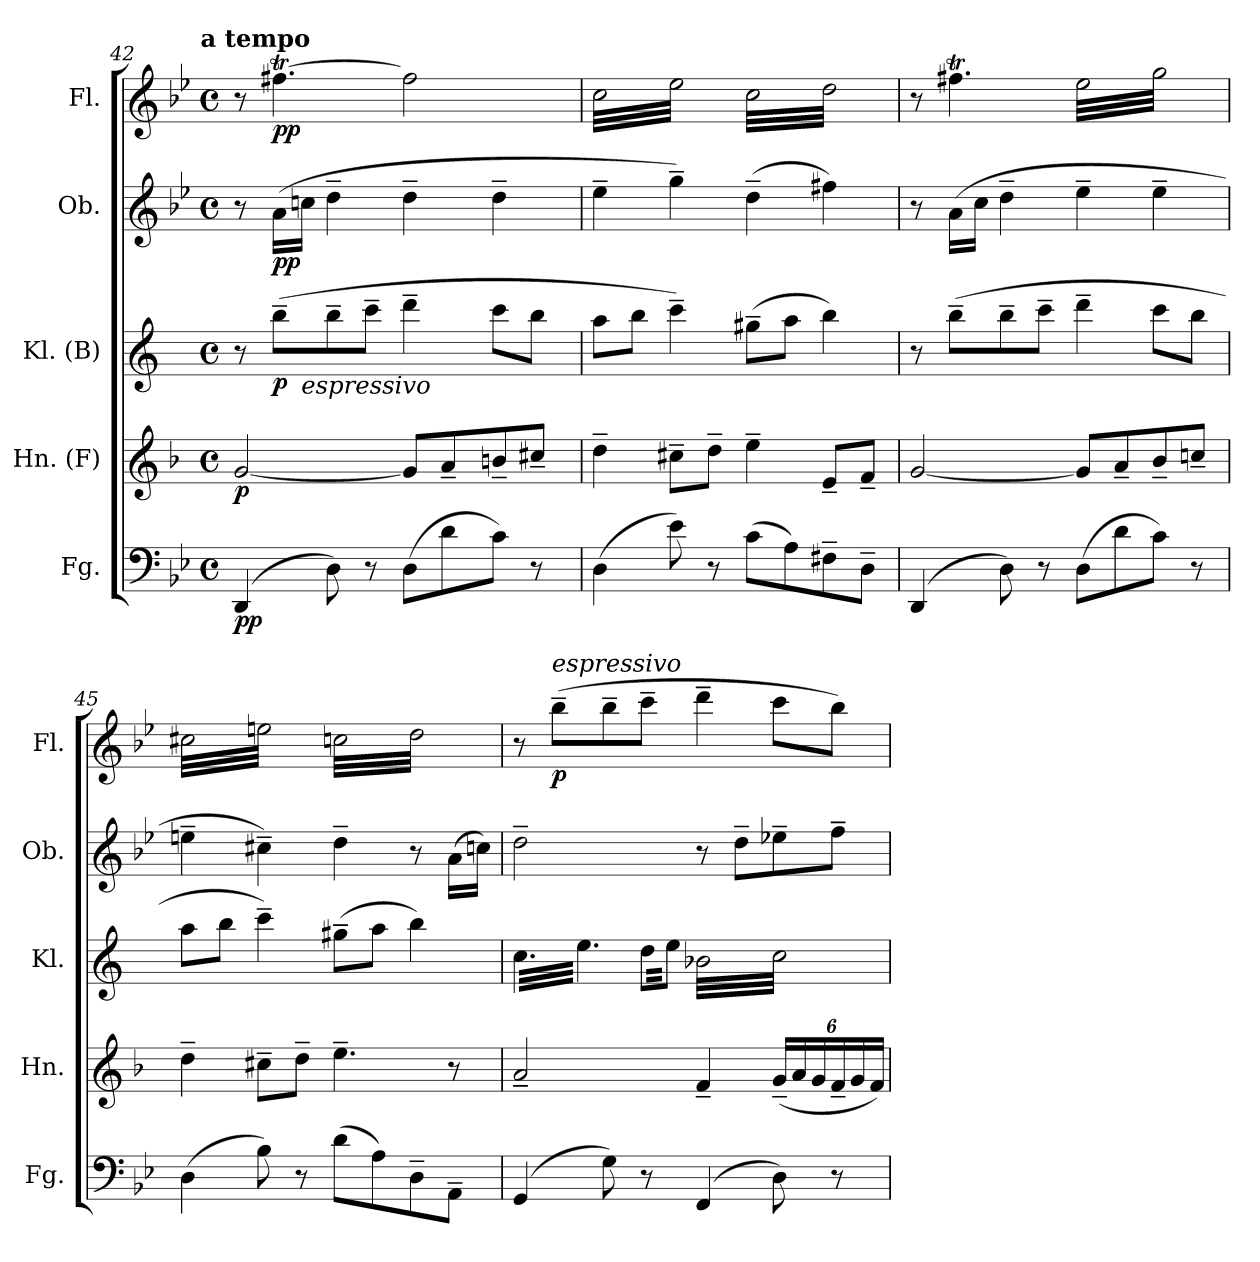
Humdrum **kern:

**kern	**dynam	**kern	**dynam	**kern	**dynam	**kern	**dynam	**kern	**dynam
*part5	*part5	*part4	*part4	*part3	*part3	*part2	*part2	*part1	*part1
*staff5	*staff5	*staff4	*staff4	*staff3	*staff3	*staff2	*staff2	*staff1	*staff1
*I"Fg.	*	*I"Hn. (F)	*	*I"Kl. (B)	*	*I"Ob.	*	*I"Fl.	*
*I'Fg.	*	*I'Hn.	*	*I'Kl.	*	*I'Ob.	*	*I'Fl.	*
*clefF4	*	*clefG2	*	*clefG2	*	*clefG2	*	*clefG2	*
*	*	*ITrd4c7	*	*ITrd1c2	*	*	*	*	*
*k[b-e-]	*	*k[b-e-]	*	*k[b-e-]	*	*k[b-e-]	*	*k[b-e-]	*
!!LO:TX:omd:t=a tempo
*M4/4	*	*M4/4	*	*M4/4	*	*M4/4	*	*M4/4	*
*met(c)	*	*met(c)	*	*met(c)	*	*met(c)	*	*met(c)	*
*MM120	*	*MM120	*	*MM120	*	*MM120	*	*MM120	*
=42	=42	=42	=42	=42	=42	=42	=42	=42	=42
!	!LO:DY:b	!	!LO:DY:b	!	!	!	!	!	!
*	*	*	*	*^	*	*	*	*	*
(>4DD/	pp	[2c/	p	8r	8.ryy	.	8r	.	8r	.
!	!	!	!	!	!	!LO:DY:b	!	!LO:DY:b	!	!LO:DY:b
.	.	.	.	(>8aa~\L	.	p	(>16a\LL	pp	[4.ff#Xt\	pp
!	!	!	!	!	!LO:TX:b:i:t=espressivo	!	!	!	!	!
.	.	.	.	.	2ryy	.	16ccn\JJ	.	.	.
8D\)	.	.	.	8aa~\	.	.	4dd~\	.	.	.
8r	.	.	.	8bb-~\J	.	.	.	.	.	.
(>8D\L	.	8c/L]	.	4ccc~\	.	.	4dd~\	.	2ff#\]	.
8d\	.	8d~/	.	.	.	.	.	.	.	.
.	.	.	.	.	4ryy	.	.	.	.	.
8c\J)	.	8en~/	.	8bb-\L	.	.	4dd~\	.	.	.
8r	.	8f#X~/J	.	8aa\J	.	.	.	.	.	.
.	.	.	.	.	16ryy	.	.	.	.	.
*	*	*	*	*v	*v	*	*	*	*	*
=43	=43	=43	=43	=43	=43	=43	=43	=43	=43
*	*	*	*	*	*	*	*	*tremolo	*
(>4D\	.	4g~\	.	8gg\L	.	4ee-~\	.	(>32cc\LLL	.
.	.	.	.	.	.	.	.	32ee-\)	.
.	.	.	.	.	.	.	.	32cc\	.
.	.	.	.	.	.	.	.	32ee-\)	.
.	.	.	.	8aa\J	.	.	.	32cc\	.
.	.	.	.	.	.	.	.	32ee-\)	.
.	.	.	.	.	.	.	.	32cc\	.
.	.	.	.	.	.	.	.	32ee-\)	.
8e-\)	.	8f#X~\L	.	4bb-~\)	.	4gg~\)	.	32cc\	.
.	.	.	.	.	.	.	.	32ee-\)	.
.	.	.	.	.	.	.	.	32cc\	.
.	.	.	.	.	.	.	.	32ee-\)	.
8r	.	8g~\J	.	.	.	.	.	32cc\	.
.	.	.	.	.	.	.	.	32ee-\)	.
.	.	.	.	.	.	.	.	32cc\	.
.	.	.	.	.	.	.	.	32ee-\)JJJ	.
(>8c\L	.	4a~\	.	(>8ff#X~\L	.	(>4dd~\	.	(>32cc\LLL	.
.	.	.	.	.	.	.	.	32dd\)	.
.	.	.	.	.	.	.	.	32cc\	.
.	.	.	.	.	.	.	.	32dd\)	.
8A\)	.	.	.	8gg\J	.	.	.	32cc\	.
.	.	.	.	.	.	.	.	32dd\)	.
.	.	.	.	.	.	.	.	32cc\	.
.	.	.	.	.	.	.	.	32dd\)	.
8F#X~\	.	8A~/L	.	4aa\)	.	4ff#X\)	.	32cc\	.
.	.	.	.	.	.	.	.	32dd\)	.
.	.	.	.	.	.	.	.	32cc\	.
.	.	.	.	.	.	.	.	32dd\)	.
8D~\J	.	8B-~/J	.	.	.	.	.	32cc\	.
.	.	.	.	.	.	.	.	32dd\)	.
.	.	.	.	.	.	.	.	32cc\	.
.	.	.	.	.	.	.	.	32dd\)JJJ	.
*	*	*	*	*	*	*	*	*Xtremolo	*
=44	=44	=44	=44	=44	=44	=44	=44	=44	=44
(>4DD/	.	[2c/	.	8r	.	8r	.	8r	.
.	.	.	.	.	.	.	.	.	.
.	.	.	.	.	.	.	.	.	.
.	.	.	.	.	.	.	.	.	.
.	.	.	.	(>8aa~\L	.	(>16a\LL	.	4.ff#Xt\	.
.	.	.	.	.	.	.	.	.	.
.	.	.	.	.	.	16cc\JJ	.	.	.
.	.	.	.	.	.	.	.	.	.
8D\)	.	.	.	8aa~\	.	4dd~\	.	.	.
8r	.	.	.	8bb-~\J	.	.	.	.	.
*	*	*	*	*	*	*	*	*tremolo	*
(>8D\L	.	8c/L]	.	4ccc~\	.	4ee-~\	.	(>32ee-\LLL	.
.	.	.	.	.	.	.	.	32gg\)	.
.	.	.	.	.	.	.	.	32ee-\	.
.	.	.	.	.	.	.	.	32gg\)	.
8d\	.	8d~/	.	.	.	.	.	32ee-\	.
.	.	.	.	.	.	.	.	32gg\)	.
.	.	.	.	.	.	.	.	32ee-\	.
.	.	.	.	.	.	.	.	32gg\)	.
8c\J)	.	8e-~/	.	8bb-\L	.	4ee-~\	.	32ee-\	.
.	.	.	.	.	.	.	.	32gg\)	.
.	.	.	.	.	.	.	.	32ee-\	.
.	.	.	.	.	.	.	.	32gg\)	.
8r	.	8fn~/J	.	8aa\J	.	.	.	32ee-\	.
.	.	.	.	.	.	.	.	32gg\)	.
.	.	.	.	.	.	.	.	32ee-\	.
.	.	.	.	.	.	.	.	32gg\)JJJ	.
=45	=45	=45	=45	=45	=45	=45	=45	=45	=45
(>4D\	.	4g~\	.	8gg\L	.	4een~\	.	(>32cc#X\LLL	.
.	.	.	.	.	.	.	.	32een\)	.
.	.	.	.	.	.	.	.	32cc#X\	.
.	.	.	.	.	.	.	.	32een\)	.
.	.	.	.	8aa\J	.	.	.	32cc#X\	.
.	.	.	.	.	.	.	.	32een\)	.
.	.	.	.	.	.	.	.	32cc#X\	.
.	.	.	.	.	.	.	.	32een\)	.
8B-\)	.	8f#X~\L	.	4bb-~\)	.	4cc#X~\)	.	32cc#X\	.
.	.	.	.	.	.	.	.	32een\)	.
.	.	.	.	.	.	.	.	32cc#X\	.
.	.	.	.	.	.	.	.	32een\)	.
8r	.	8g~\J	.	.	.	.	.	32cc#X\	.
.	.	.	.	.	.	.	.	32een\)	.
.	.	.	.	.	.	.	.	32cc#X\	.
.	.	.	.	.	.	.	.	32een\)JJJ	.
(>8d\L	.	4.a~\	.	(>8ff#X~\L	.	4dd~\	.	(>32ccn\LLL	.
.	.	.	.	.	.	.	.	32dd\)	.
.	.	.	.	.	.	.	.	32ccn\	.
.	.	.	.	.	.	.	.	32dd\)	.
8A\)	.	.	.	8gg\J	.	.	.	32ccn\	.
.	.	.	.	.	.	.	.	32dd\)	.
.	.	.	.	.	.	.	.	32ccn\	.
.	.	.	.	.	.	.	.	32dd\)	.
8D~\	.	.	.	4aa\)	.	8r	.	32ccn\	.
.	.	.	.	.	.	.	.	32dd\)	.
.	.	.	.	.	.	.	.	32ccn\	.
.	.	.	.	.	.	.	.	32dd\)	.
8AA~\J	.	8r	.	.	.	(>16a\LL	.	32ccn\	.
.	.	.	.	.	.	.	.	32dd\)	.
.	.	.	.	.	.	16ccn\JJ)	.	32ccn\	.
.	.	.	.	.	.	.	.	32dd\)JJJ	.
*	*	*	*	*	*	*	*	*Xtremolo	*
=46	=46	=46	=46	=46	=46	=46	=46	=46	=46
*	*	*	*	*tremolo	*	*	*	*	*
(>4GG/	.	2d~/	.	(>32b-\LLL	.	2dd~\	.	8r	.
.	.	.	.	32dd\	.	.	.	.	.
.	.	.	.	32b-\	.	.	.	.	.
.	.	.	.	32dd\	.	.	.	.	.
!	!	!	!	!	!	!	!	!LO:TX:a:i:t=espressivo	!
!	!	!	!	!	!	!	!	!	!LO:DY:b
.	.	.	.	32b-\	.	.	.	(>8bb-~\L	p
.	.	.	.	32dd\	.	.	.	.	.
.	.	.	.	32b-\	.	.	.	.	.
.	.	.	.	32dd\	.	.	.	.	.
8G\)	.	.	.	32b-\	.	.	.	8bb-~\	.
.	.	.	.	32dd\	.	.	.	.	.
.	.	.	.	32b-\	.	.	.	.	.
.	.	.	.	32dd\JJJ	.	.	.	.	.
8r	.	.	.	32cc\LLL	.	.	.	8ccc~\J	.
.	.	.	.	32dd\)	.	.	.	.	.
.	.	.	.	32cc\	.	.	.	.	.
.	.	.	.	32dd\)JJJ	.	.	.	.	.
(>4FF/	.	4B-~/	.	(>32a-X\LLL	.	8r	.	4ddd~\	.
.	.	.	.	32b-\)	.	.	.	.	.
.	.	.	.	32a-X\	.	.	.	.	.
.	.	.	.	32b-\)	.	.	.	.	.
.	.	.	.	32a-X\	.	8dd~\L	.	.	.
.	.	.	.	32b-\)	.	.	.	.	.
.	.	.	.	32a-X\	.	.	.	.	.
.	.	.	.	32b-\)	.	.	.	.	.
*	*	*Xbrackettup	*	*	*	*	*	*	*
8D\)	.	(<24c~/LL	.	32a-X\	.	8ee-X~\	.	8ccc\L	.
.	.	.	.	32b-\)	.	.	.	.	.
.	.	24d/	.	.	.	.	.	.	.
.	.	.	.	32a-X\	.	.	.	.	.
.	.	24c/	.	.	.	.	.	.	.
.	.	.	.	32b-\)	.	.	.	.	.
8r	.	24B-~/	.	32a-X\	.	8ff~\J	.	8bb-\J)	.
.	.	.	.	32b-\)	.	.	.	.	.
.	.	24c/	.	.	.	.	.	.	.
.	.	.	.	32a-X\	.	.	.	.	.
.	.	24B-/JJ)	.	.	.	.	.	.	.
.	.	.	.	32b-\)JJJ	.	.	.	.	.
*	*	*	*	*Xtremolo	*	*	*	*	*
.	.	.	.	.	.	.	.	.	.
.	.	.	.	.	.	.	.	.	.
.	.	.	.	.	.	.	.	.	.
.	.	.	.	.	.	.	.	.	.
.	.	.	.	.	.	.	.	.	.
.	.	.	.	.	.	.	.	.	.
.	.	.	.	.	.	.	.	.	.
.	.	.	.	.	.	.	.	.	.
=	=	=	=	=	=	=	=	=	=
*-	*-	*-	*-	*-	*-	*-	*-	*-	*-
